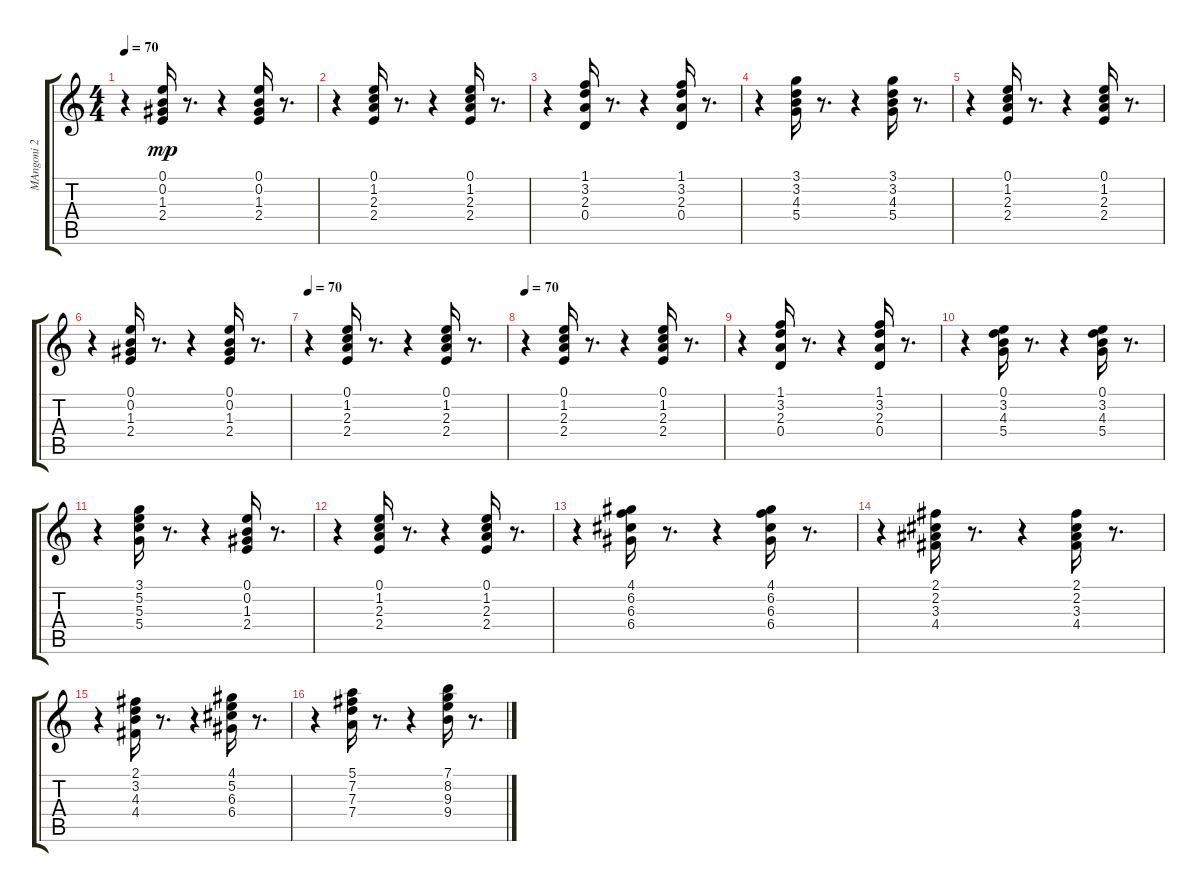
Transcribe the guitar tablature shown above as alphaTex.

\track ("MAngoni 2" "MAngoni 2") {instrument distortionguitar}
\staff {score tabs}
\tuning (E4 B3 G3 D3 A2 E2) {hide}
\ts (4 4)
\tempo 70
\clef g2
\ks c
r.4{dy mp} (0.1 0.2 1.3 2.4).16 r.8{d} r.4 (0.1 0.2 1.3 2.4).16 r.8{d} |
r.4 (0.1 1.2 2.3 2.4).16 r.8{d} r.4 (0.1 1.2 2.3 2.4).16 r.8{d} |
r.4 (1.1 3.2 2.3 0.4).16 r.8{d} r.4 (1.1 3.2 2.3 0.4).16 r.8{d} |
r.4 (3.1 3.2 4.3 5.4).16 r.8{d} r.4 (3.1 3.2 4.3 5.4).16 r.8{d} |
r.4 (0.1 1.2 2.3 2.4).16 r.8{d} r.4 (0.1 1.2 2.3 2.4).16 r.8{d} |
r.4 (0.1 0.2 1.3 2.4).16 r.8{d} r.4 (0.1 0.2 1.3 2.4).16 r.8{d} |
\tempo 70
r.4 (0.1 1.2 2.3 2.4).16 r.8{d} r.4 (0.1 1.2 2.3 2.4).16 r.8{d} |
\tempo 70
r.4 (0.1 1.2 2.3 2.4).16 r.8{d} r.4 (0.1 1.2 2.3 2.4).16 r.8{d} |
r.4 (1.1 3.2 2.3 0.4).16 r.8{d} r.4 (1.1 3.2 2.3 0.4).16 r.8{d} |
r.4 (0.1 3.2 4.3 5.4).16 r.8{d} r.4 (0.1 3.2 4.3 5.4).16 r.8{d} |
r.4 (3.1 5.2 5.3 5.4).16 r.8{d} r.4 (0.1 0.2 1.3 2.4).16 r.8{d} |
r.4 (0.1 1.2 2.3 2.4).16 r.8{d} r.4 (0.1 1.2 2.3 2.4).16 r.8{d} |
r.4 (4.1 6.2 6.3 6.4).16 r.8{d} r.4 (4.1 6.2 6.3 6.4).16 r.8{d} |
r.4 (2.1 2.2 3.3 4.4).16 r.8{d} r.4 (2.1 2.2 3.3 4.4).16 r.8{d} |
r.4 (2.1 3.2 4.3 4.4).16 r.8{d} r.4 (4.1 5.2 6.3 6.4).16 r.8{d} |
r.4 (5.1 7.2 7.3 7.4).16 r.8{d} r.4 (7.1 8.2 9.3 9.4).16 r.8{d}
